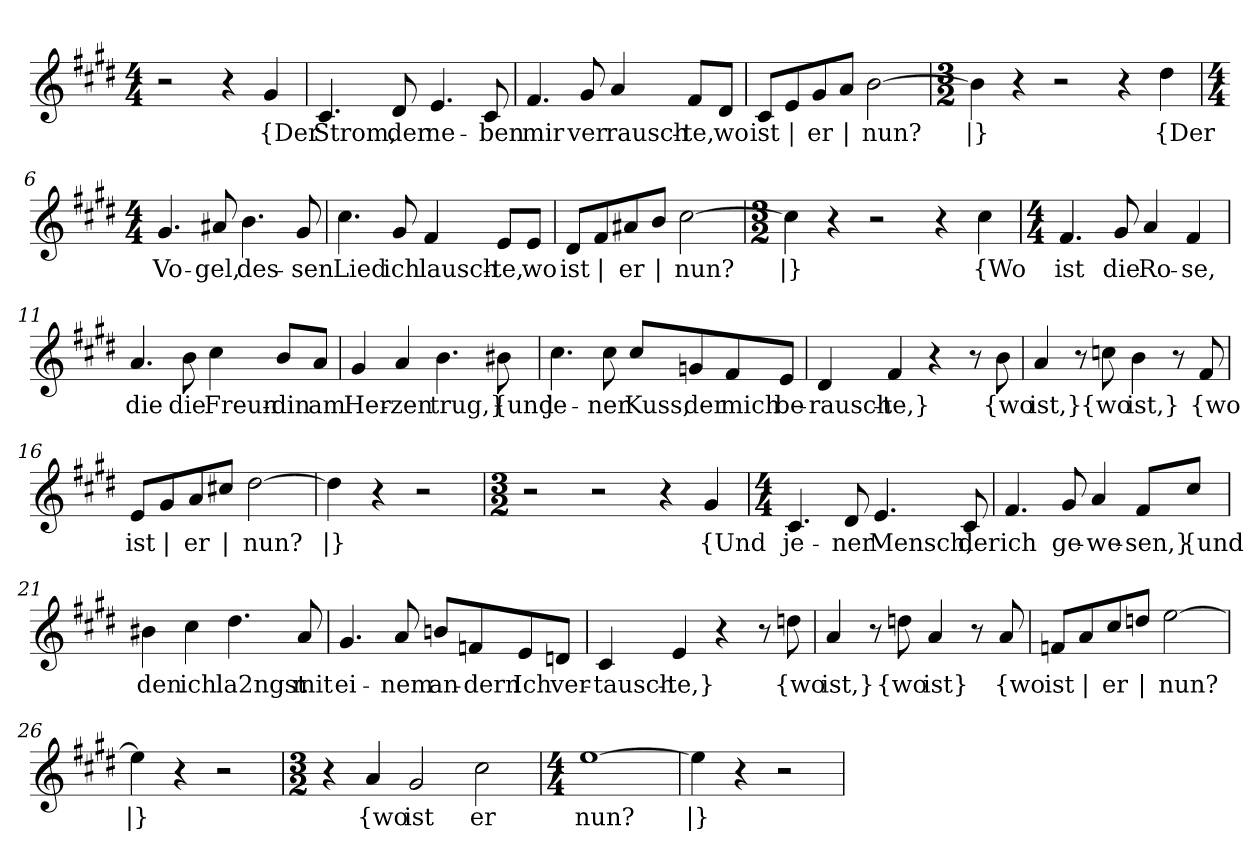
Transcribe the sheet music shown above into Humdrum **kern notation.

**kern	**text
*part1	*part1
*staff1	*staff1
*clefG2	*
*k[f#c#g#d#]	*
*M4/4	*
=1	=1
2r	.
4r	.
!	!LO:LY:b
4g#/	{Der
=2	=2
!	!LO:LY:b
4.c#/	Strom,
!	!LO:LY:b
8d#/	der
!	!LO:LY:b
4.e/	ne-
!	!LO:LY:b
8c#/	-ben
=3	=3
!	!LO:LY:b
4.f#/	mir
!	!LO:LY:b
8g#/	ver
!	!LO:LY:b
4a/	rausch-
!	!LO:LY:b
8f#/L	-te,
!	!LO:LY:b
8d#/J	wo
=4	=4
!	!LO:LY:b
8c#/L	ist
!	!LO:LY:b
8e/	|
!	!LO:LY:b
8g#/	er
!	!LO:LY:b
8a/J	|
!	!LO:LY:b
[2b\	nun?
=5	=5
*M3/2	*
!	!LO:LY:b
4b\]	|}
4r	.
2r	.
4r	.
!	!LO:LY:b
4dd#\	{Der
!!LO:LB:g=z
=6	=6
*M4/4	*
!	!LO:LY:b
4.g#/	Vo-
!	!LO:LY:b
8a#X/	-gel,
!	!LO:LY:b
4.b\	des-
!	!LO:LY:b
8g#/	-sen
=7	=7
!	!LO:LY:b
4.cc#\	Lied
!	!LO:LY:b
8g#/	ich
!	!LO:LY:b
4f#/	lausch-
!	!LO:LY:b
8e/L	-te,
!	!LO:LY:b
8e/J	wo
=8	=8
!	!LO:LY:b
8d#/L	ist
!	!LO:LY:b
8f#/	|
!	!LO:LY:b
8a#X/	er
!	!LO:LY:b
8b/J	|
!	!LO:LY:b
[2cc#\	nun?
=9	=9
*M3/2	*
!	!LO:LY:b
4cc#\]	|}
4r	.
2r	.
4r	.
!	!LO:LY:b
4cc#\	{Wo
!!LO:LB:g=z
=10	=10
*M4/4	*
!	!LO:LY:b
4.f#/	ist
!	!LO:LY:b
8g#/	die
!	!LO:LY:b
4a/	Ro-
!	!LO:LY:b
4f#/	-se,
=11	=11
!	!LO:LY:b
4.a/	die
!	!LO:LY:b
8b\	die
!	!LO:LY:b
4cc#\	Freun-
!	!LO:LY:b
8b/L	-din
!	!LO:LY:b
8a/J	am
=12	=12
!	!LO:LY:b
4g#/	Her-
!	!LO:LY:b
4a/	-zen
!	!LO:LY:b
4.b\	trug,}
!	!LO:LY:b
8b#X\	{und
=13	=13
!	!LO:LY:b
4.cc#\	je-
!	!LO:LY:b
8cc#\	-ner
!	!LO:LY:b
8cc#/L	Kuss,
!	!LO:LY:b
8gn/	der
!	!LO:LY:b
8f#/	mich
!	!LO:LY:b
8e/J	be-
!!LO:LB:g=z
=14	=14
!	!LO:LY:b
4d#/	-rausch-
!	!LO:LY:b
4f#/	te,}
4r	.
8r	.
!	!LO:LY:b
8b\	{wo
=15	=15
!	!LO:LY:b
4a/	ist,}
8r	.
!	!LO:LY:b
8ccn\	{wo
!	!LO:LY:b
4b\	ist,}
8r	.
!	!LO:LY:b
8f#/	{wo
=16	=16
!	!LO:LY:b
8e/L	ist
!	!LO:LY:b
8g#/	|
!	!LO:LY:b
8a/	er
!	!LO:LY:b
8cc#X/J	|
!	!LO:LY:b
[2dd#\	nun?
=17	=17
!	!LO:LY:b
4dd#\]	|}
4r	.
2r	.
=18	=18
*M3/2	*
2r	.
2r	.
4r	.
!	!LO:LY:b
4g#/	{Und
!!LO:LB:g=z
=19	=19
*M4/4	*
!	!LO:LY:b
4.c#/	je-
!	!LO:LY:b
8d#/	-ner
!	!LO:LY:b
4.e/	Mensch,
!	!LO:LY:b
8c#/	der
=20	=20
!	!LO:LY:b
4.f#/	ich
!	!LO:LY:b
8g#/	ge-
!	!LO:LY:b
4a/	-we-
!	!LO:LY:b
8f#/L	-sen,}
!	!LO:LY:b
8cc#/J	{und
=21	=21
!	!LO:LY:b
4b#X\	den
!	!LO:LY:b
4cc#\	ich
!	!LO:LY:b
4.dd#\	la2ngst
!	!LO:LY:b
8a/	mit
!!LO:LB:g=z
=22	=22
!	!LO:LY:b
4.g#/	ei-
!	!LO:LY:b
8a/	-nem
!	!LO:LY:b
8bn/L	an-
!	!LO:LY:b
8fn/	-dern
!	!LO:LY:b
8e/	Ich
!	!LO:LY:b
8dn/J	ver-
=23	=23
!	!LO:LY:b
4c#/	-tausch-
!	!LO:LY:b
4e/	-te,}
4r	.
8r	.
!	!LO:LY:b
8ddn\	{wo
=24	=24
!	!LO:LY:b
4a/	ist,}
8r	.
!	!LO:LY:b
8ddn\	{wo
!	!LO:LY:b
4a/	ist}
8r	.
!	!LO:LY:b
8a/	{wo
=25	=25
!	!LO:LY:b
8fn/L	ist
!	!LO:LY:b
8a/	|
!	!LO:LY:b
8cc#/	er
!	!LO:LY:b
8ddn/J	|
!	!LO:LY:b
[2ee\	nun?
=26	=26
!	!LO:LY:b
4ee\]	|}
4r	.
2r	.
!!LO:LB:g=z
=27	=27
*M3/2	*
4r	.
!	!LO:LY:b
4a/	{wo
!	!LO:LY:b
2g#/	ist
!	!LO:LY:b
2cc#\	er
=28	=28
*M4/4	*
!	!LO:LY:b
[1ee	nun?
=29	=29
!	!LO:LY:b
4ee\]	|}
4r	.
2r	.
=	=
*-	*-
